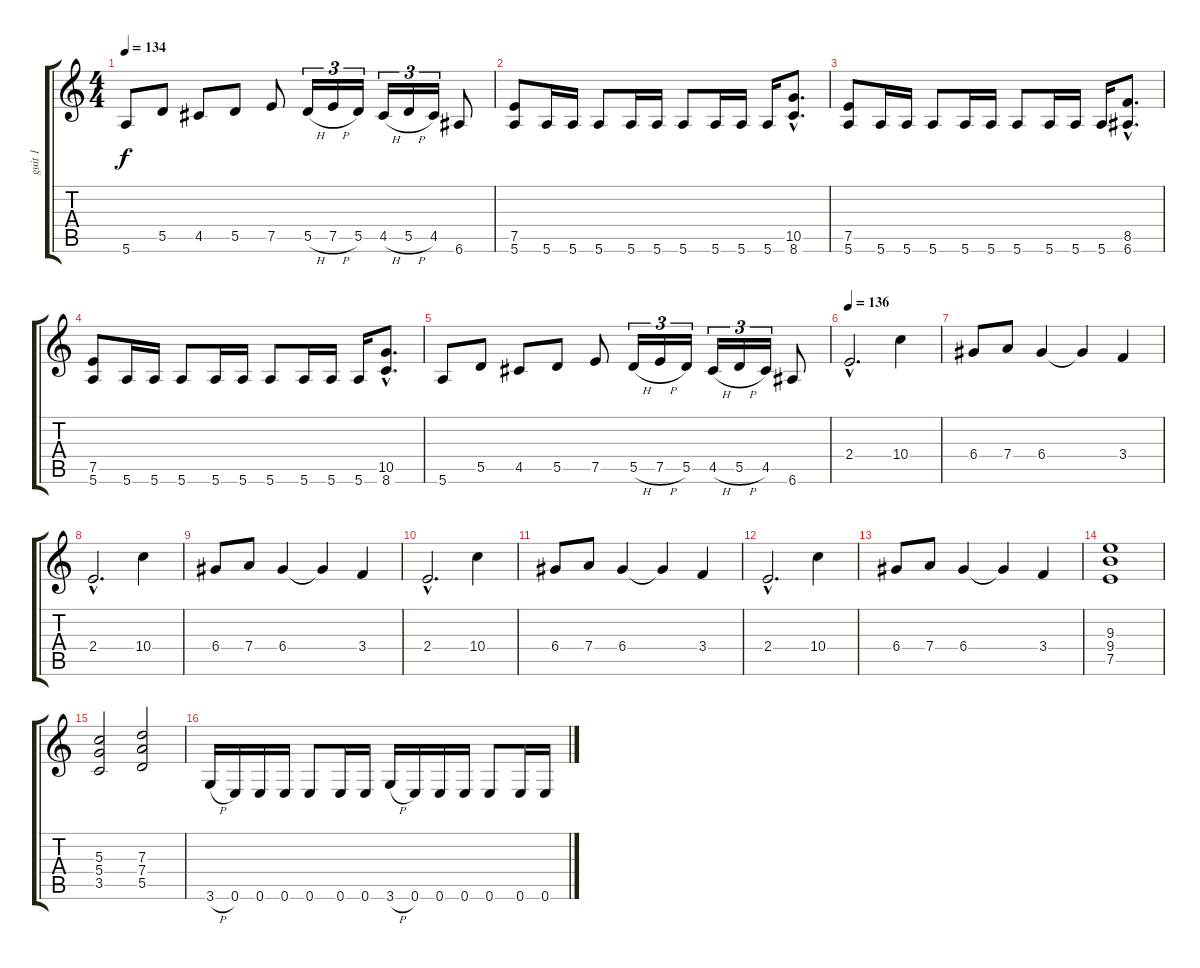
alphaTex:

\track ("guit 1" "guit 1") {instrument distortionguitar}
\staff {score tabs}
\tuning (E4 B3 G3 D3 A2 E2) {hide}
\ts (4 4)
\tempo 134
\clef g2
\ks c
5.6.8{dy f} 5.5.8 4.5.8 5.5.8 7.5.8 5.5{h}.16{tu (3 2)} 7.5{h}.16{tu (3 2)} 5.5.16{tu (3 2)} 4.5{h}.16{tu (3 2)} 5.5{h}.16{tu (3 2)} 4.5.16{tu (3 2)} 6.6.8 |
(7.5 5.6).8 5.6.16 5.6.16 5.6.8 5.6.16 5.6.16 5.6.8 5.6.16 5.6.16 5.6.16 (10.5{hac} 8.6{hac}).8{d} |
(7.5 5.6).8 5.6.16 5.6.16 5.6.8 5.6.16 5.6.16 5.6.8 5.6.16 5.6.16 5.6.16 (8.5{hac} 6.6{hac}).8{d} |
(7.5 5.6).8 5.6.16 5.6.16 5.6.8 5.6.16 5.6.16 5.6.8 5.6.16 5.6.16 5.6.16 (10.5{hac} 8.6{hac}).8{d} |
5.6.8 5.5.8 4.5.8 5.5.8 7.5.8 5.5{h}.16{tu (3 2)} 7.5{h}.16{tu (3 2)} 5.5.16{tu (3 2)} 4.5{h}.16{tu (3 2)} 5.5{h}.16{tu (3 2)} 4.5.16{tu (3 2)} 6.6.8 |
\tempo 136
2.4{hac}.2{d} 10.4.4 |
6.4.8 7.4.8 6.4.4 6.4{t}.4 3.4.4 |
2.4{hac}.2{d} 10.4.4 |
6.4.8 7.4.8 6.4.4 6.4{t}.4 3.4.4 |
2.4{hac}.2{d} 10.4.4 |
6.4.8 7.4.8 6.4.4 6.4{t}.4 3.4.4 |
2.4{hac}.2{d} 10.4.4 |
6.4.8 7.4.8 6.4.4 6.4{t}.4 3.4.4 |
(9.3 9.4 7.5).1 |
(5.3 5.4 3.5).2 (7.3 7.4 5.5).2 |
3.6{h}.16 0.6.16 0.6.16 0.6.16 0.6.8 0.6.16 0.6.16 3.6{h}.16 0.6.16 0.6.16 0.6.16 0.6.8 0.6.16 0.6.16
